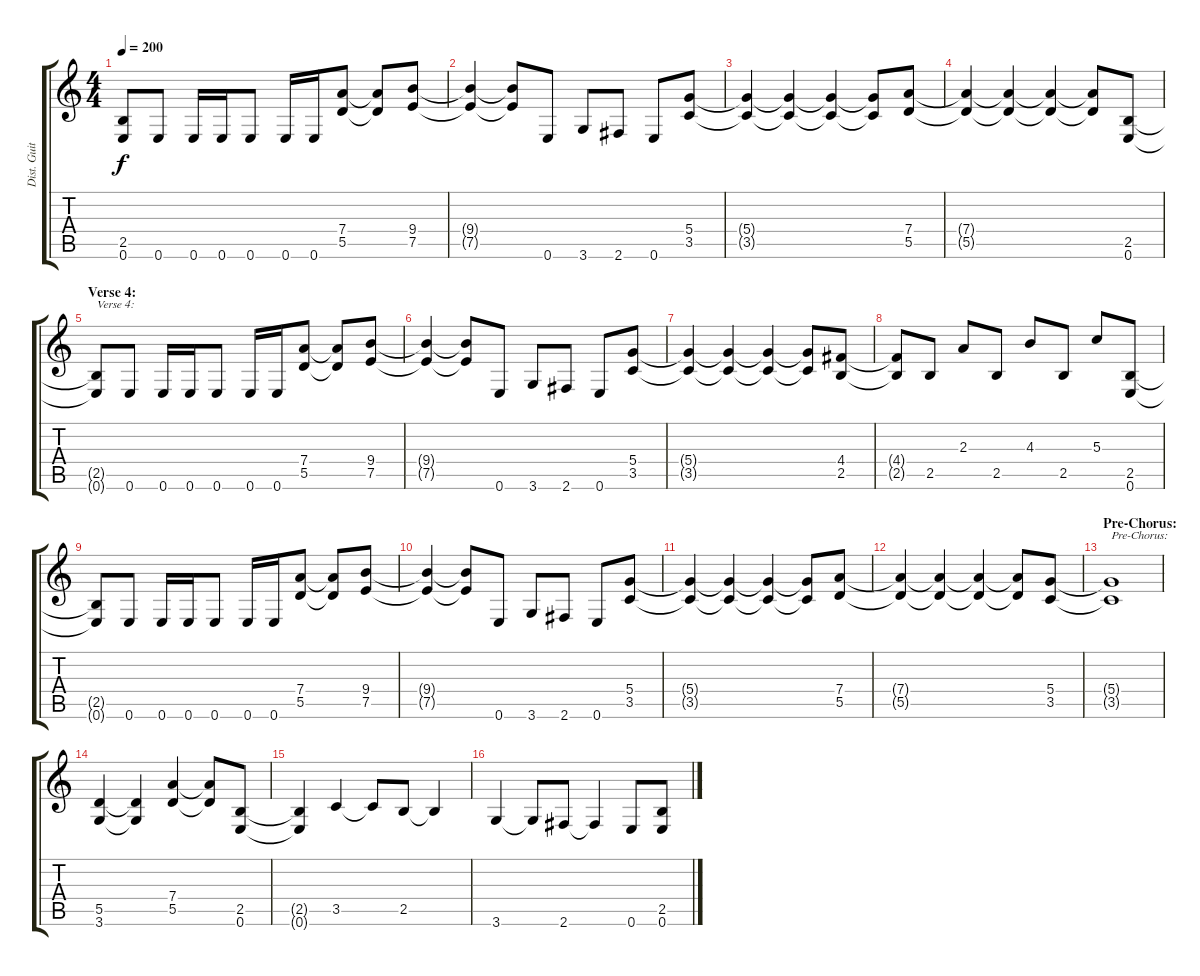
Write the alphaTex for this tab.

\track ("Dist. Guitar 2" "Dist. Guit") {instrument distortionguitar}
\staff {score tabs}
\tuning (E4 B3 G3 D3 A2 E2) {hide}
\ts (4 4)
\tempo 200
\clef g2
\ks c
(2.5{t} 0.6{t}).8{dy f} 0.6.8 0.6.16 0.6.16 0.6.8 0.6.16 0.6.16 (7.4 5.5).8 (7.4{t} 5.5{t}).8 (9.4 7.5).8 |
(9.4{t} 7.5{t}).4 (9.4{t} 7.5{t}).8 0.6.8 3.6.8 2.6.8 0.6.8 (5.4 3.5).8 |
(5.4{t} 3.5{t}).4 (5.4{t} 3.5{t}).4 (5.4{t} 3.5{t}).4 (5.4{t} 3.5{t}).8 (7.4 5.5).8 |
(7.4{t} 5.5{t}).4 (7.4{t} 5.5{t}).4 (7.4{t} 5.5{t}).4 (7.4{t} 5.5{t}).8 (2.5 0.6).8 |
\section ("" "Verse 4:")
(2.5{t} 0.6{t}).8{txt "Verse 4:"} 0.6.8 0.6.16 0.6.16 0.6.8 0.6.16 0.6.16 (7.4 5.5).8 (7.4{t} 5.5{t}).8 (9.4 7.5).8 |
(9.4{t} 7.5{t}).4 (9.4{t} 7.5{t}).8 0.6.8 3.6.8 2.6.8 0.6.8 (5.4 3.5).8 |
(5.4{t} 3.5{t}).4 (5.4{t} 3.5{t}).4 (5.4{t} 3.5{t}).4 (5.4{t} 3.5{t}).8 (4.4 2.5).8 |
(4.4{t} 2.5{t}).8 2.5.8 2.3.8 2.5.8 4.3.8 2.5.8 5.3.8 (2.5 0.6).8 |
(2.5{t} 0.6{t}).8 0.6.8 0.6.16 0.6.16 0.6.8 0.6.16 0.6.16 (7.4 5.5).8 (7.4{t} 5.5{t}).8 (9.4 7.5).8 |
(9.4{t} 7.5{t}).4 (9.4{t} 7.5{t}).8 0.6.8 3.6.8 2.6.8 0.6.8 (5.4 3.5).8 |
(5.4{t} 3.5{t}).4 (5.4{t} 3.5{t}).4 (5.4{t} 3.5{t}).4 (5.4{t} 3.5{t}).8 (7.4 5.5).8 |
(7.4{t} 5.5{t}).4 (7.4{t} 5.5{t}).4 (7.4{t} 5.5{t}).4 (7.4{t} 5.5{t}).8 (5.4 3.5).8 |
\section ("" "Pre-Chorus:")
(5.4{t} 3.5{t}).1{txt "Pre-Chorus:"} |
(5.5 3.6).4 (5.5{t} 3.6{t}).4 (7.4 5.5).4 (7.4{t} 5.5{t}).8 (2.5 0.6).8 |
(2.5{t} 0.6{t}).4 3.5.4 3.5{t}.8 2.5.8 2.5{t}.4 |
3.6.4 3.6{t}.8 2.6.8 2.6{t}.4 0.6.8 (2.5 0.6).8
